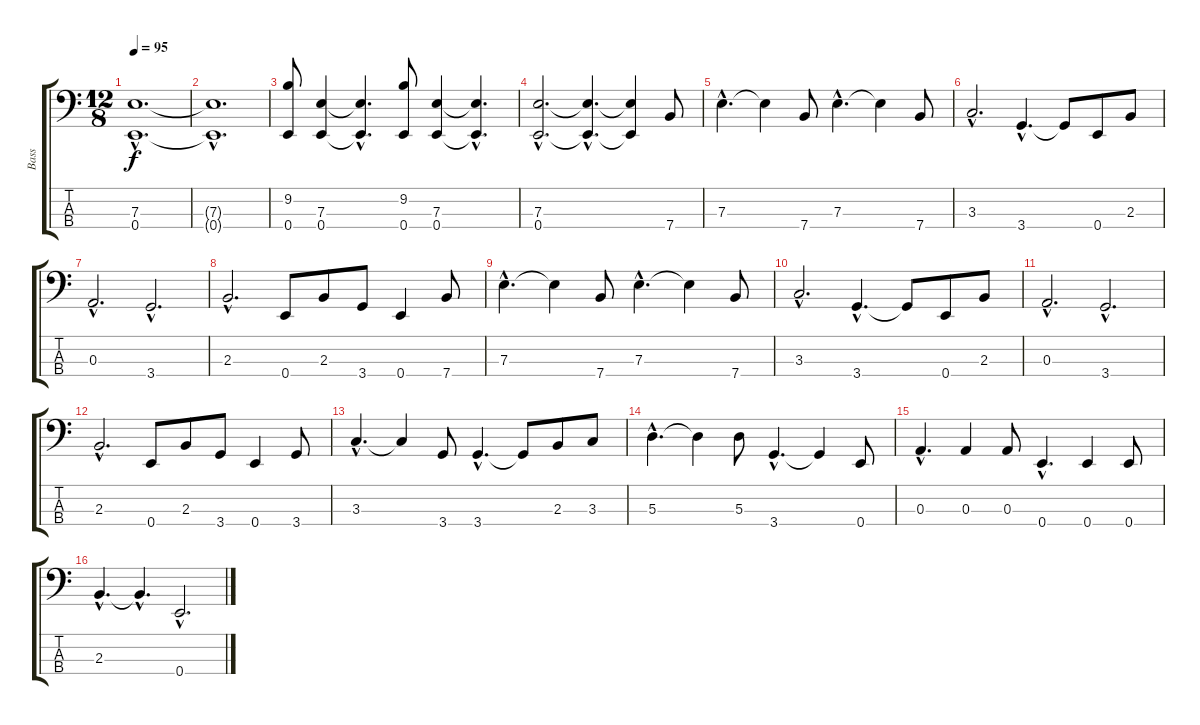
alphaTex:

\track ("Bass" "Bass") {instrument electricbassfinger}
\staff {score tabs}
\tuning (G2 D2 A1 E1) {hide}
\ts (12 8)
\tempo 95
\clef f4
\ks c
(7.3{hac} 0.4{hac}).1{d dy f instrument electricbassfinger} |
(7.3{hac t} 0.4{hac t}).1{d} |
(9.2 0.4).8 (7.3 0.4).4 (7.3{hac t} 0.4{hac t}).4{d} (9.2 0.4).8 (7.3 0.4).4 (7.3{hac t} 0.4{hac t}).4{d} |
(7.3{hac} 0.4{hac}).2{d} (7.3{hac t} 0.4{hac t}).4{d} (7.3{t} 0.4{t}).4 7.4.8 |
7.3{hac}.4{d} 7.3{t}.4 7.4.8 7.3{hac}.4{d} 7.3{t}.4 7.4.8 |
3.3{hac}.2{d} 3.4{hac}.4{d} 3.4{t}.8 0.4.8 2.3.8 |
0.3{hac}.2{d} 3.4{hac}.2{d} |
2.3{hac}.2{d} 0.4.8 2.3.8 3.4.8 0.4.4 7.4.8 |
7.3{hac}.4{d} 7.3{t}.4 7.4.8 7.3{hac}.4{d} 7.3{t}.4 7.4.8 |
3.3{hac}.2{d} 3.4{hac}.4{d} 3.4{t}.8 0.4.8 2.3.8 |
0.3{hac}.2{d} 3.4{hac}.2{d} |
2.3{hac}.2{d} 0.4.8 2.3.8 3.4.8 0.4.4 3.4.8 |
3.3{hac}.4{d} 3.3{t}.4 3.4.8 3.4{hac}.4{d} 3.4{t}.8 2.3.8 3.3.8 |
5.3{hac}.4{d} 5.3{t}.4 5.3.8 3.4{hac}.4{d} 3.4{t}.4 0.4.8 |
0.3{hac}.4{d} 0.3.4 0.3.8 0.4{hac}.4{d} 0.4.4 0.4.8 |
2.3{hac}.4{d} 2.3{hac t}.4{d} 0.4{hac}.2{d}
